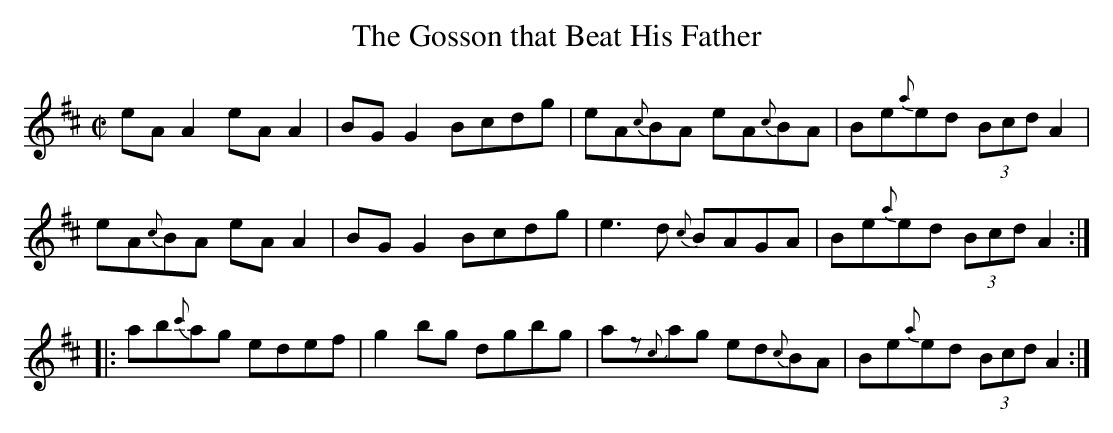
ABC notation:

X:1
T:Gosson that Beat His Father, The
M:C|
K:Amix
eAA2 eAA2|BGG2 Bcdg|eA{c}BA eA{c}BA|Be{a}ed (3Bcd A2|
eA{c}BA eAA2|BGG2 Bcdg|e3d {c}BAGA|Be{a}ed (3Bcd A2:|
|:ab{c'}ag edef|g2bg dgbg|az{c}ag ed{c}BA|Be{a}ed (3Bcd A2:|
